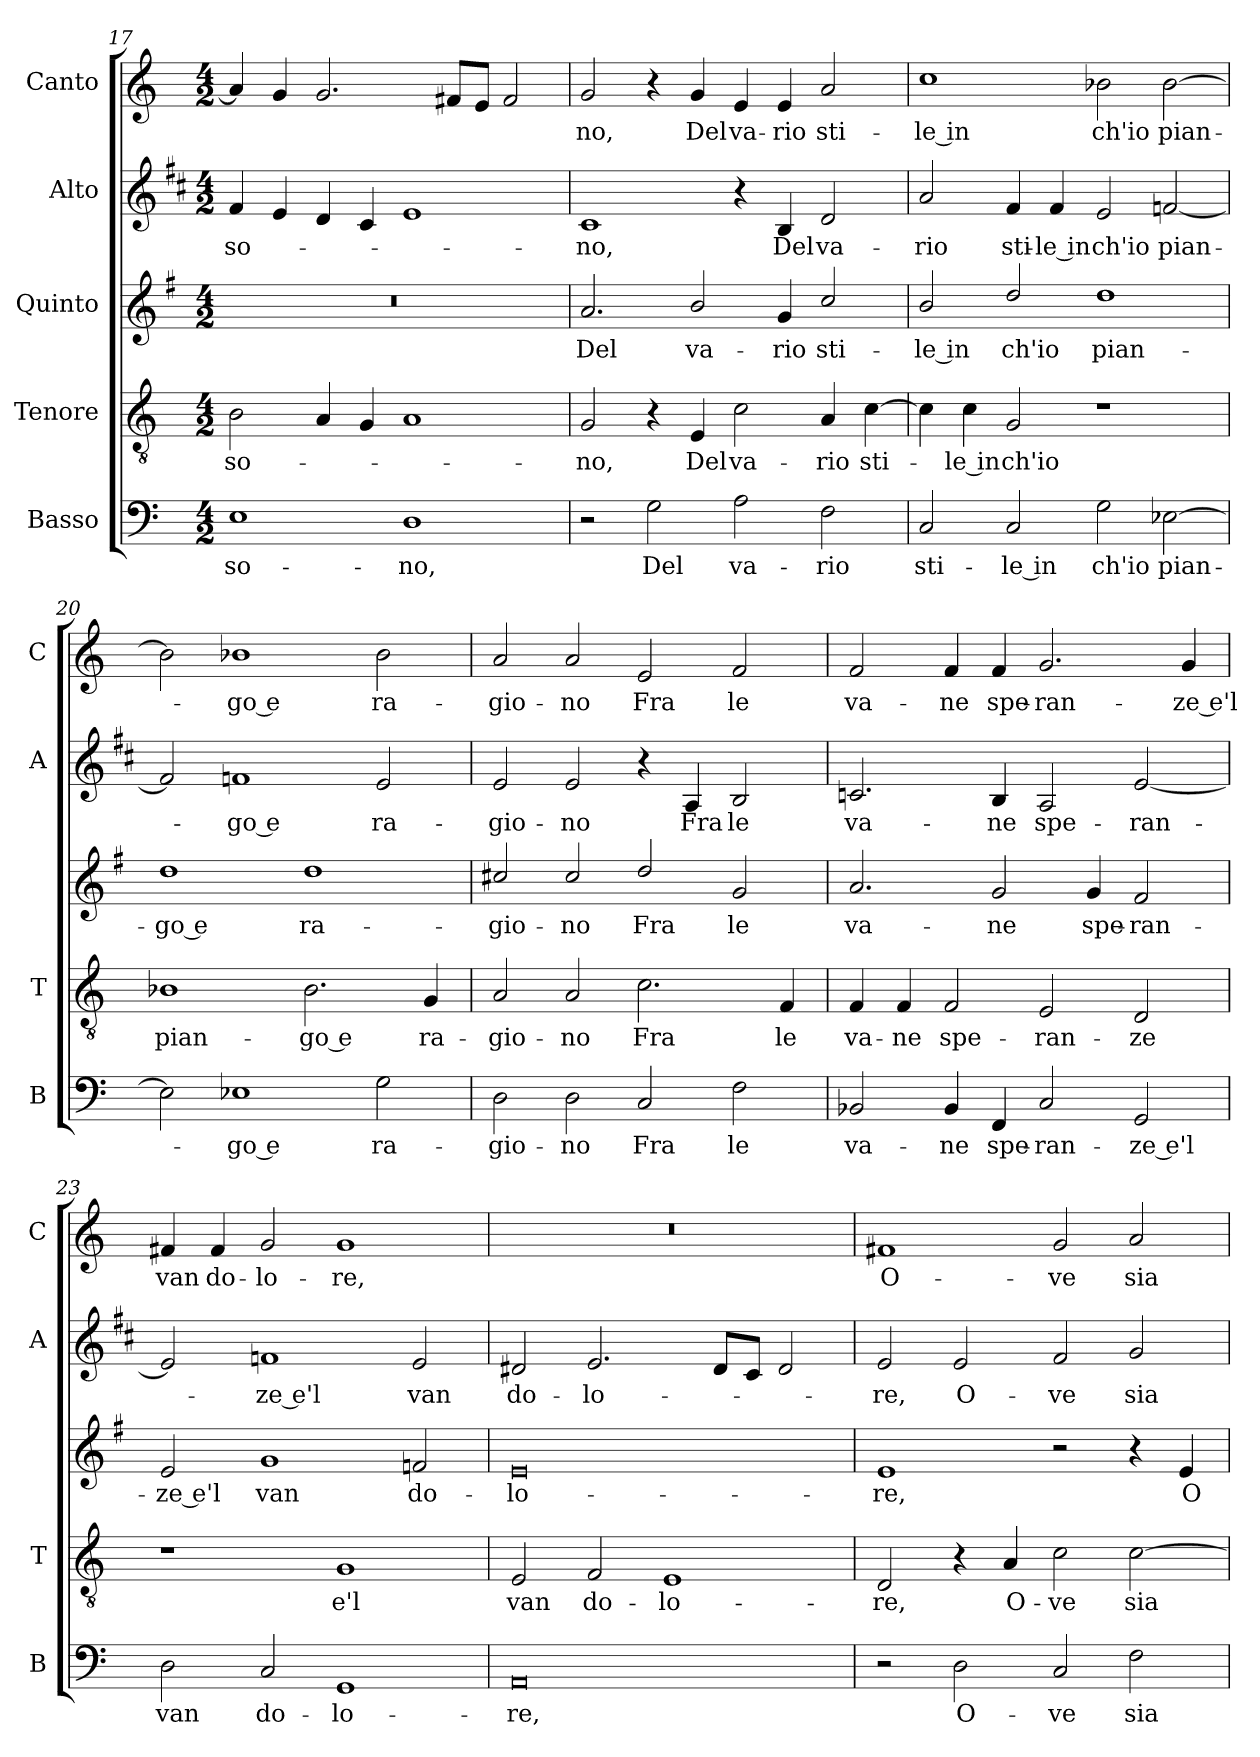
**kern	**text	**kern	**text	**kern	**text	**kern	**text	**kern	**text
*part5	*part5	*part4	*part4	*part3	*part3	*part2	*part2	*part1	*part1
*staff5	*staff5	*staff4	*staff4	*staff3	*staff3	*staff2	*staff2	*staff1	*staff1
*I"Basso	*	*I"Tenore	*	*I"Quinto	*	*I"Alto	*	*I"Canto	*
*I'B	*	*I'T	*	*	*	*I'A	*	*I'C	*
*clefF4	*	*clefGv2	*	*clefG2	*	*clefG2	*	*clefG2	*
*	*	*	*	*ITrd4c7	*	*ITrd1c2	*	*	*
*k[]	*	*k[]	*	*k[]	*	*k[]	*	*k[]	*
*C:	*	*C:	*	*C:	*	*C:	*	*C:	*
*M4/2	*	*M4/2	*	*M4/2	*	*M4/2	*	*M4/2	*
=17	=17	=17	=17	=17	=17	=17	=17	=17	=17
!	!LO:LY:b	!	!LO:LY:b	!	!	!	!LO:LY:b	!	!
1E	so-	2B\	so-	0r	.	4e/	so-	4a/]	.
.	.	.	.	.	.	4d/	.	4g/	.
.	.	4A/	.	.	.	4c/	.	2.g/	.
.	.	4G/	.	.	.	4B/	.	.	.
!	!LO:LY:b	!	!	!	!	!	!	!	!
1D	-no,	1A	.	.	.	1d	.	.	.
.	.	.	.	.	.	.	.	8f#X/L	.
.	.	.	.	.	.	.	.	8e/J	.
.	.	.	.	.	.	.	.	2f#/	.
=18	=18	=18	=18	=18	=18	=18	=18	=18	=18
!	!	!	!LO:LY:b	!	!LO:LY:b	!	!LO:LY:b	!	!LO:LY:b
2r	.	2G/	-no,	2.d/	Del	1B	-no,	2g/	-no,
!	!LO:LY:b	!	!	!	!	!	!	!	!
2G\	Del	4r	.	.	.	.	.	4r	.
!	!	!	!LO:LY:b	!	!LO:LY:b	!	!	!	!LO:LY:b
.	.	4E/	Del	2e/	va-	.	.	4g/	Del
!	!LO:LY:b	!	!LO:LY:b	!	!	!	!	!	!LO:LY:b
2A\	va-	2c\	va-	.	.	4r	.	4e/	va-
!	!	!	!	!	!LO:LY:b	!	!LO:LY:b	!	!LO:LY:b
.	.	.	.	4c/	-rio	4A/	Del	4e/	-rio
!	!LO:LY:b	!	!LO:LY:b	!	!LO:LY:b	!	!LO:LY:b	!	!LO:LY:b
2F\	-rio	4A/	-rio	2f/	sti-	2c/	va-	2a/	sti-
!	!	!	!LO:LY:b	!	!	!	!	!	!
.	.	[4c\	sti-	.	.	.	.	.	.
=19	=19	=19	=19	=19	=19	=19	=19	=19	=19
!	!LO:LY:b	!	!	!	!LO:LY:b	!	!LO:LY:b	!	!LO:LY:b
2C/	sti-	4c\]	.	2e/	-le in	2g/	-rio	1cc	-le in
!	!	!	!LO:LY:b	!	!	!	!	!	!
.	.	4c\	-le in	.	.	.	.	.	.
!	!LO:LY:b	!	!LO:LY:b	!	!LO:LY:b	!	!LO:LY:b	!	!
2C/	-le in	2G/	ch'io	2g/	ch'io	4e/	sti-	.	.
!	!	!	!	!	!	!	!LO:LY:b	!	!
.	.	.	.	.	.	4e/	-le in	.	.
!	!LO:LY:b	!	!	!	!LO:LY:b	!	!LO:LY:b	!	!LO:LY:b
2G\	ch'io	1r	.	1g	pian-	2d/	ch'io	2b-X\	ch'io
!	!LO:LY:b	!	!	!	!	!	!LO:LY:b	!	!LO:LY:b
[2E-X\	pian-	.	.	.	.	[2e-X/	pian-	[2b-\	pian-
!!LO:LB:g=z
=20	=20	=20	=20	=20	=20	=20	=20	=20	=20
!	!	!	!LO:LY:b	!	!LO:LY:b	!	!	!	!
2E-\]	.	1B-X	pian-	1g	-go e	2e-/]	.	2b-\]	.
!	!LO:LY:b	!	!	!	!	!	!LO:LY:b	!	!LO:LY:b
1E-X	-go e	.	.	.	.	1e-X	-go e	1b-X	-go e
!	!	!	!LO:LY:b	!	!LO:LY:b	!	!	!	!
.	.	2.B-\	-go e	1g	ra-	.	.	.	.
!	!LO:LY:b	!	!	!	!	!	!LO:LY:b	!	!LO:LY:b
2G\	ra-	.	.	.	.	2d/	ra-	2b-\	ra-
!	!	!	!LO:LY:b	!	!	!	!	!	!
.	.	4G/	ra-	.	.	.	.	.	.
=21	=21	=21	=21	=21	=21	=21	=21	=21	=21
!	!LO:LY:b	!	!LO:LY:b	!	!LO:LY:b	!	!LO:LY:b	!	!LO:LY:b
2D\	-gio-	2A/	-gio-	2f#X/	-gio-	2d/	-gio-	2a/	-gio-
!	!LO:LY:b	!	!LO:LY:b	!	!LO:LY:b	!	!LO:LY:b	!	!LO:LY:b
2D\	-no	2A/	-no	2f#/	-no	2d/	-no	2a/	-no
!	!LO:LY:b	!	!LO:LY:b	!	!LO:LY:b	!	!	!	!LO:LY:b
2C/	Fra	2.c\	Fra	2g/	Fra	4r	.	2e/	Fra
!	!	!	!	!	!	!	!LO:LY:b	!	!
.	.	.	.	.	.	4G/	Fra	.	.
!	!LO:LY:b	!	!	!	!LO:LY:b	!	!LO:LY:b	!	!LO:LY:b
2F\	le	.	.	2c/	le	2A/	le	2f/	le
!	!	!	!LO:LY:b	!	!	!	!	!	!
.	.	4F/	le	.	.	.	.	.	.
=22	=22	=22	=22	=22	=22	=22	=22	=22	=22
!	!LO:LY:b	!	!LO:LY:b	!	!LO:LY:b	!	!LO:LY:b	!	!LO:LY:b
2BB-X/	va-	4F/	va-	2.d/	va-	2.B-X/	va-	2f/	va-
!	!	!	!LO:LY:b	!	!	!	!	!	!
.	.	4F/	-ne	.	.	.	.	.	.
!	!LO:LY:b	!	!LO:LY:b	!	!	!	!	!	!LO:LY:b
4BB-/	-ne	2F/	spe-	.	.	.	.	4f/	-ne
!	!LO:LY:b	!	!	!	!LO:LY:b	!	!LO:LY:b	!	!LO:LY:b
4FF/	spe-	.	.	2c/	-ne	4A/	-ne	4f/	spe-
!	!LO:LY:b	!	!LO:LY:b	!	!	!	!LO:LY:b	!	!LO:LY:b
2C/	-ran-	2E/	-ran-	.	.	2G/	spe-	2.g/	-ran-
!	!	!	!	!	!LO:LY:b	!	!	!	!
.	.	.	.	4c/	spe-	.	.	.	.
!	!LO:LY:b	!	!LO:LY:b	!	!LO:LY:b	!	!LO:LY:b	!	!
2GG/	-ze e'l	2D/	-ze	2B/	-ran-	[2d/	-ran-	.	.
!	!	!	!	!	!	!	!	!	!LO:LY:b
.	.	.	.	.	.	.	.	4g/	-ze e'l
=23	=23	=23	=23	=23	=23	=23	=23	=23	=23
!	!LO:LY:b	!	!	!	!LO:LY:b	!	!	!	!LO:LY:b
2D\	van	1r	.	2A/	-ze e'l	2d/]	.	4f#X/	van
!	!	!	!	!	!	!	!	!	!LO:LY:b
.	.	.	.	.	.	.	.	4f#/	do-
!	!LO:LY:b	!	!	!	!LO:LY:b	!	!LO:LY:b	!	!LO:LY:b
2C/	do-	.	.	1c	van	1e-X	-ze e'l	2g/	-lo-
!	!LO:LY:b	!	!LO:LY:b	!	!	!	!	!	!LO:LY:b
1GG	-lo-	1G	e'l	.	.	.	.	1g	-re,
!	!	!	!	!	!LO:LY:b	!	!LO:LY:b	!	!
.	.	.	.	2B-X/	do-	2d/	van	.	.
=24	=24	=24	=24	=24	=24	=24	=24	=24	=24
!	!LO:LY:b	!	!LO:LY:b	!	!LO:LY:b	!	!LO:LY:b	!	!
0AA	-re,	2E/	van	0A	-lo-	2c#X/	do-	0r	.
!	!	!	!LO:LY:b	!	!	!	!LO:LY:b	!	!
.	.	2F/	do-	.	.	2.d/	-lo-	.	.
!	!	!	!LO:LY:b	!	!	!	!	!	!
.	.	1E	-lo-	.	.	.	.	.	.
.	.	.	.	.	.	8c#/L	.	.	.
.	.	.	.	.	.	8B/J	.	.	.
.	.	.	.	.	.	2c#/	.	.	.
!!LO:PB:g=z
=25	=25	=25	=25	=25	=25	=25	=25	=25	=25
!	!	!	!LO:LY:b	!	!LO:LY:b	!	!LO:LY:b	!	!LO:LY:b
2r	.	2D/	-re,	1A	-re,	2d/	-re,	1f#X	O-
!	!LO:LY:b	!	!	!	!	!	!LO:LY:b	!	!
2D\	O-	4r	.	.	.	2d/	O-	.	.
!	!	!	!LO:LY:b	!	!	!	!	!	!
.	.	4A/	O-	.	.	.	.	.	.
!	!LO:LY:b	!	!LO:LY:b	!	!	!	!LO:LY:b	!	!LO:LY:b
2C/	-ve	2c\	-ve	2r	.	2e/	-ve	2g/	-ve
!	!LO:LY:b	!	!LO:LY:b	!	!	!	!LO:LY:b	!	!LO:LY:b
2F\	sia	[2c\	sia	4r	.	2f/	sia	2a/	sia
!	!	!	!	!	!LO:LY:b	!	!	!	!
.	.	.	.	4A/	O-	.	.	.	.
=	=	=	=	=	=	=	=	=	=
*-	*-	*-	*-	*-	*-	*-	*-	*-	*-
